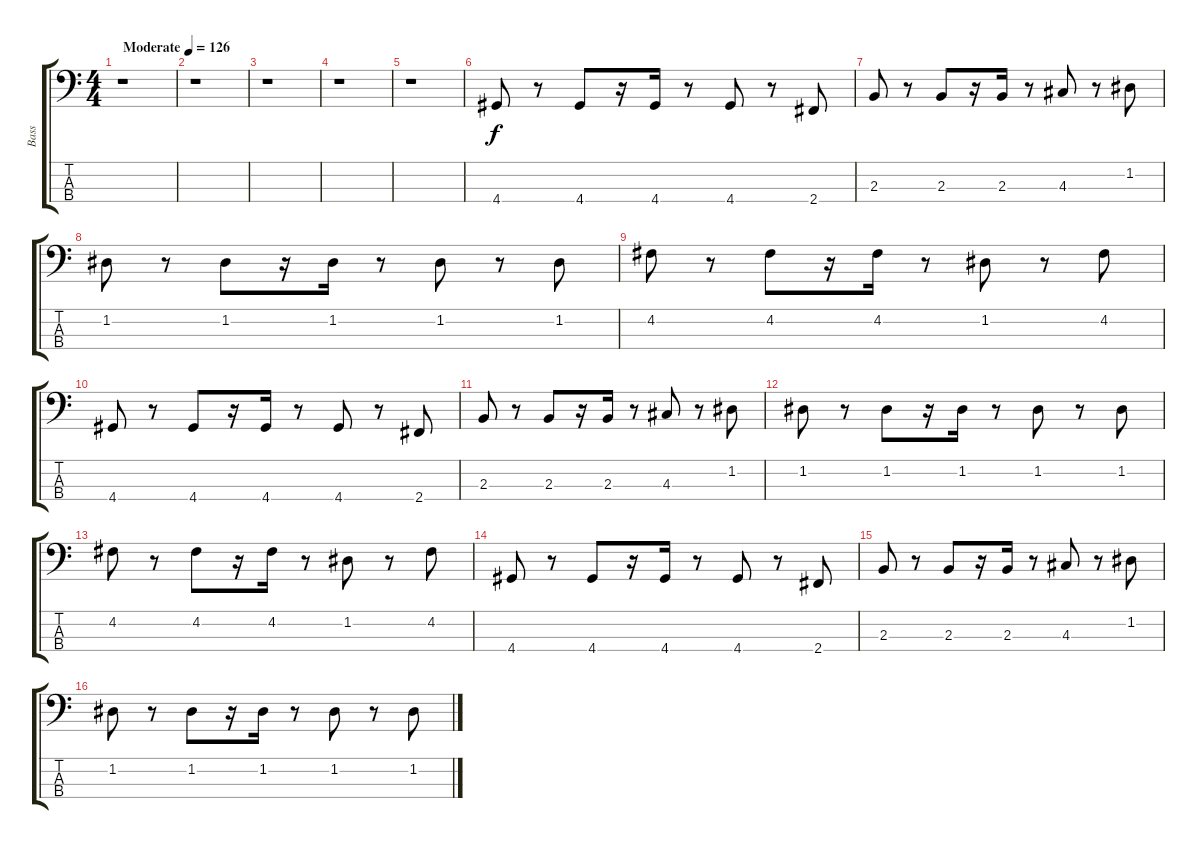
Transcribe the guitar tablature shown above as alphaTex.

\track ("Bass" "Bass") {instrument electricbassfinger}
\staff {score tabs}
\tuning (G2 D2 A1 E1) {hide}
\ts (4 4)
\tempo (126 "Moderate")
\clef f4
\ks c
r.1{dy f instrument electricbassfinger} |
r.1 |
r.1 |
r.1 |
r.1 |
4.4.8 r.8 4.4.8 r.16 4.4.16 r.8 4.4.8 r.8 2.4.8 |
2.3.8 r.8 2.3.8 r.16 2.3.16 r.8 4.3.8 r.8 1.2.8 |
1.2.8 r.8 1.2.8 r.16 1.2.16 r.8 1.2.8 r.8 1.2.8 |
4.2.8 r.8 4.2.8 r.16 4.2.16 r.8 1.2.8 r.8 4.2.8 |
4.4.8 r.8 4.4.8 r.16 4.4.16 r.8 4.4.8 r.8 2.4.8 |
2.3.8 r.8 2.3.8 r.16 2.3.16 r.8 4.3.8 r.8 1.2.8 |
1.2.8 r.8 1.2.8 r.16 1.2.16 r.8 1.2.8 r.8 1.2.8 |
4.2.8 r.8 4.2.8 r.16 4.2.16 r.8 1.2.8 r.8 4.2.8 |
4.4.8 r.8 4.4.8 r.16 4.4.16 r.8 4.4.8 r.8 2.4.8 |
2.3.8 r.8 2.3.8 r.16 2.3.16 r.8 4.3.8 r.8 1.2.8 |
1.2.8 r.8 1.2.8 r.16 1.2.16 r.8 1.2.8 r.8 1.2.8
